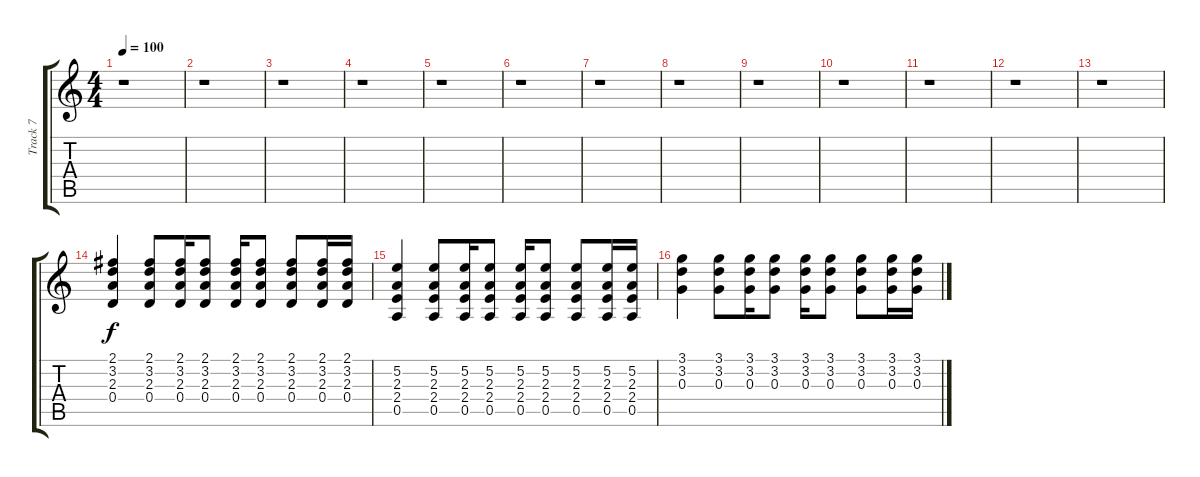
\track ("Track 7" "Track 7") {instrument electricguitarjazz}
\staff {score tabs}
\tuning (E4 B3 G3 D3 A2 E2) {hide}
\ts (4 4)
\tempo 100
\clef g2
\ks c
r.1{dy f} |
r.1 |
r.1 |
r.1 |
r.1 |
r.1 |
r.1 |
r.1 |
r.1 |
r.1 |
r.1 |
r.1 |
r.1 |
(2.1 3.2 2.3 0.4).4 (2.1 3.2 2.3 0.4).8 (2.1 3.2 2.3 0.4).16 (2.1 3.2 2.3 0.4).8 (2.1 3.2 2.3 0.4).16 (2.1 3.2 2.3 0.4).8 (2.1 3.2 2.3 0.4).8 (2.1 3.2 2.3 0.4).16 (2.1 3.2 2.3 0.4).16 |
(5.2 2.3 2.4 0.5).4 (5.2 2.3 2.4 0.5).8 (5.2 2.3 2.4 0.5).16 (5.2 2.3 2.4 0.5).8 (5.2 2.3 2.4 0.5).16 (5.2 2.3 2.4 0.5).8 (5.2 2.3 2.4 0.5).8 (5.2 2.3 2.4 0.5).16 (5.2 2.3 2.4 0.5).16 |
(3.1 3.2 0.3).4 (3.1 3.2 0.3).8 (3.1 3.2 0.3).16 (3.1 3.2 0.3).8 (3.1 3.2 0.3).16 (3.1 3.2 0.3).8 (3.1 3.2 0.3).8 (3.1 3.2 0.3).16 (3.1 3.2 0.3).16
